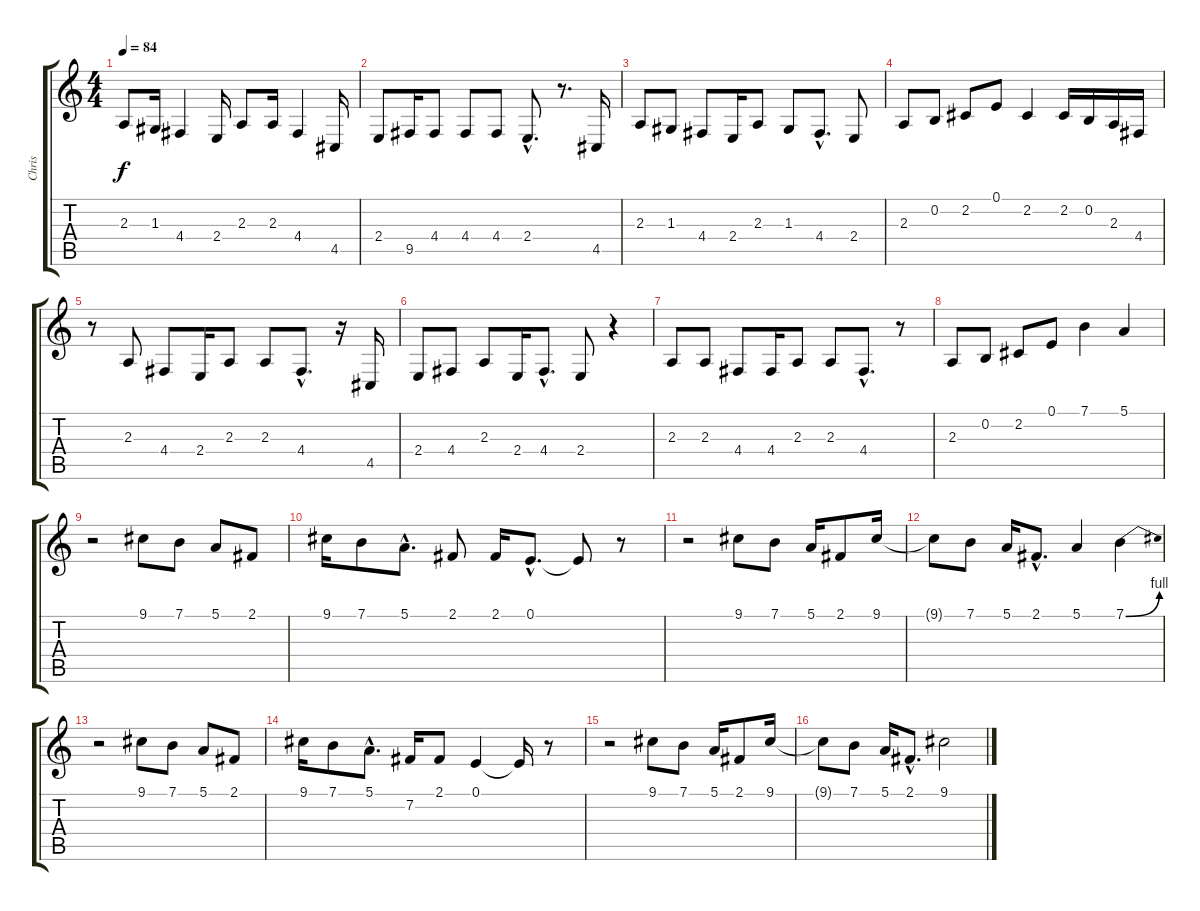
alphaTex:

\track ("Chris" "Chris") {instrument cello}
\staff {score tabs}
\tuning (E4 B3 G3 D3 A2 E2) {hide}
\ts (4 4)
\tempo 84
\clef g2
\ks c
2.3.8{dy f} 1.3.16 4.4.4 2.4.16 2.3.8 2.3.16 4.4.4 4.5.16 |
2.4.8 9.5.16 4.4.8 4.4.8 4.4.8 2.4{hac}.8{d} r.8{d} 4.5.16 |
2.3.8 1.3.8 4.4.8 2.4.16 2.3.8 1.3.8 4.4{hac}.8{d} 2.4.8 |
2.3.8 0.2.8 2.2.8 0.1.8 2.2.4 2.2.16 0.2.16 2.3.16 4.4.16 |
r.8 2.3.8 4.4.8 2.4.16 2.3.8 2.3.8 4.4{hac}.8{d} r.16 4.5.16 |
2.4.8 4.4.8 2.3.8 2.4.16 4.4{hac}.8{d} 2.4.8 r.4 |
2.3.8 2.3.8 4.4.8 4.4.16 2.3.8 2.3.8 4.4{hac}.8{d} r.8 |
2.3.8 0.2.8 2.2.8 0.1.8 7.1.4 5.1.4 |
r.2 9.1.8 7.1.8 5.1.8 2.1.8 |
9.1.16 7.1.8 5.1{hac}.8{d} 2.1.8 2.1.16 0.1{hac}.8{d} 0.1{t}.8 r.8 |
r.2 9.1.8 7.1.8 5.1.16 2.1.8 9.1.16 |
9.1{t}.8 7.1.8 5.1.16 2.1{hac}.8{d} 5.1.4 7.1{be (bend 0 0 60 4)}.4 |
r.2 9.1.8 7.1.8 5.1.8 2.1.8 |
9.1.16 7.1.8 5.1{hac}.8{d} 7.2.16 2.1.8 0.1.4 0.1{t}.16 r.8 |
r.2 9.1.8 7.1.8 5.1.16 2.1.8 9.1.16 |
9.1{t}.8 7.1.8 5.1.16 2.1{hac}.8{d} 9.1.2
